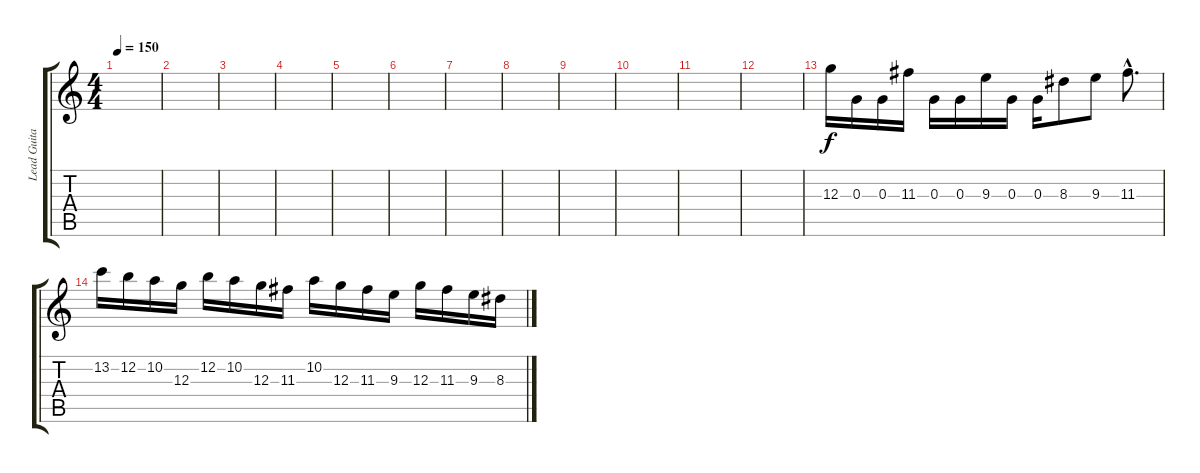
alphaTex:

\track ("Lead Guitar" "Lead Guita") {instrument distortionguitar}
\staff {score tabs}
\tuning (E4 B3 G3 D3 A2 E2) {hide}
\ts (4 4)
\tempo 150
\clef g2
\ks c
|
|
|
|
|
|
|
|
|
|
|
|
12.3.16 0.3.16 0.3.16 11.3.16 0.3.16 0.3.16 9.3.16 0.3.16 0.3.16 8.3.8 9.3.8 11.3{hac}.8{d} |
13.2.16 12.2.16 10.2.16 12.3.16 12.2.16 10.2.16 12.3.16 11.3.16 10.2.16 12.3.16 11.3.16 9.3.16 12.3.16 11.3.16 9.3.16 8.3.16
